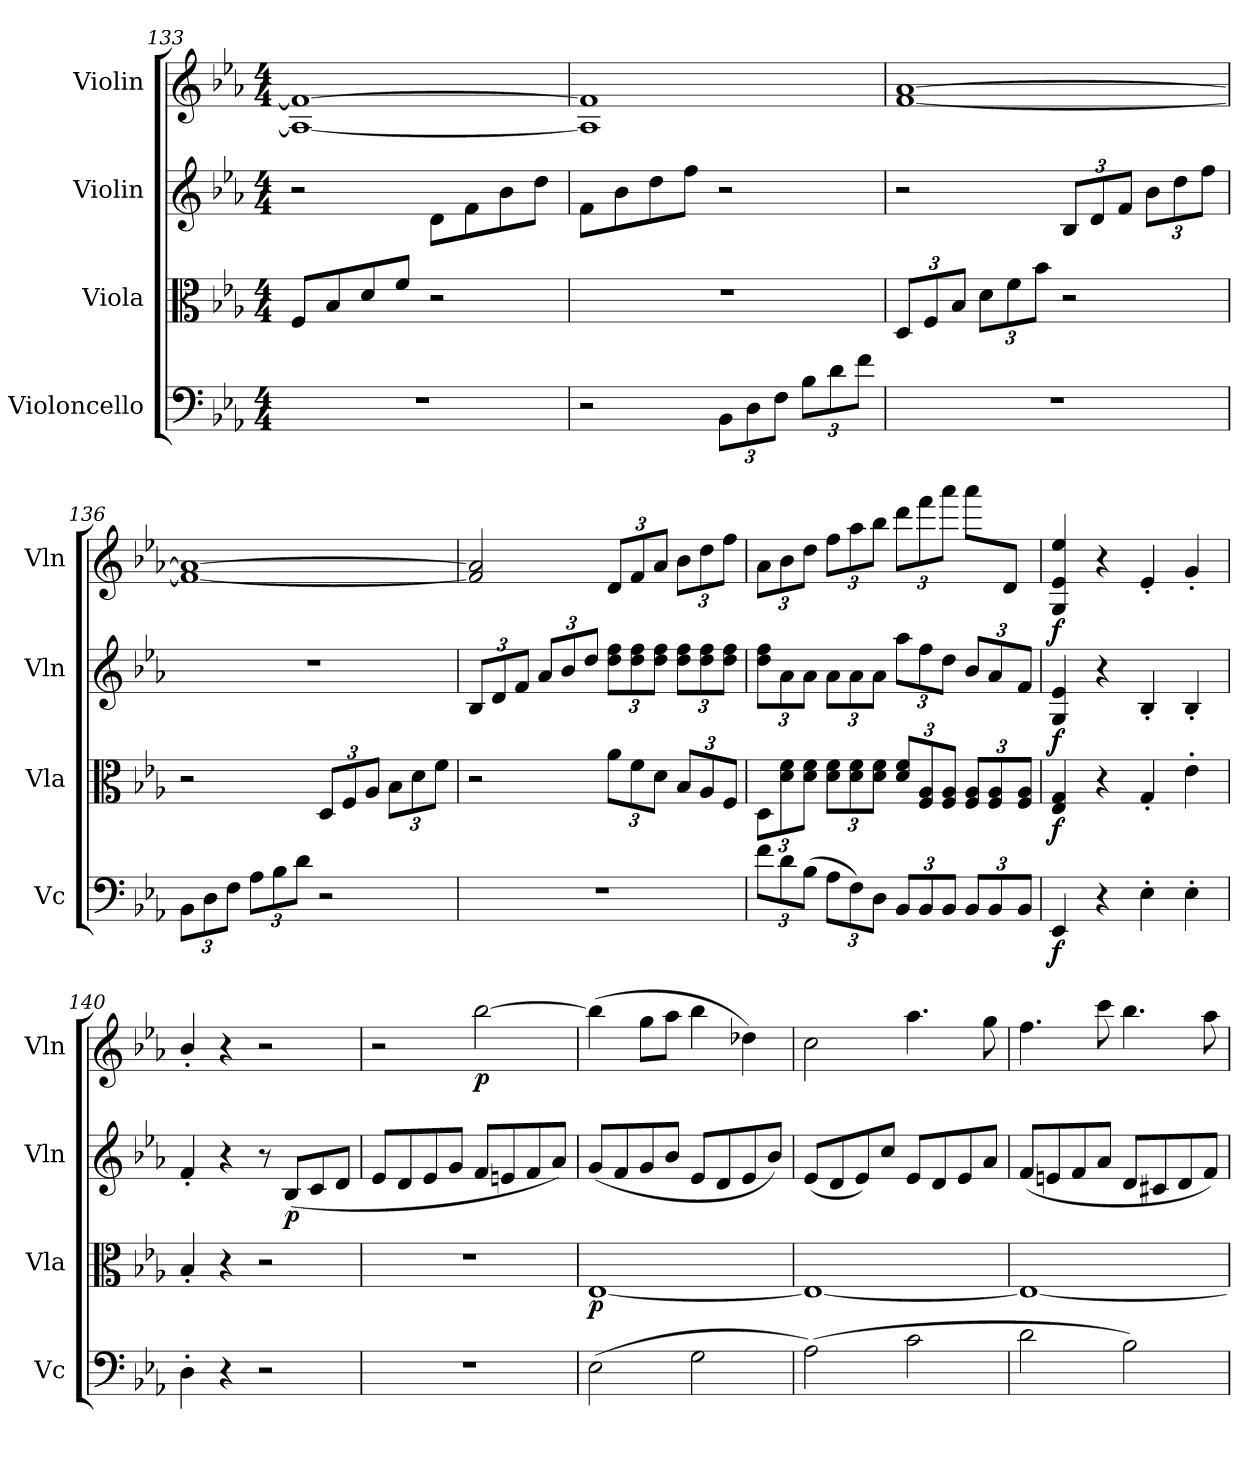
**kern	**dynam	**kern	**dynam	**kern	**dynam	**kern	**dynam
*part4	*part4	*part3	*part3	*part2	*part2	*part1	*part1
*staff4	*staff4	*staff3	*staff3	*staff2	*staff2	*staff1	*staff1
*I"Violoncello	*	*I"Viola	*	*I"Violin	*	*I"Violin	*
*I'Vc	*	*I'Vla	*	*I'Vln	*	*I'Vln	*
*clefF4	*	*clefC3	*	*clefG2	*	*clefG2	*
*k[b-e-a-]	*	*k[b-e-a-]	*	*k[b-e-a-]	*	*k[b-e-a-]	*
*M4/4	*	*M4/4	*	*M4/4	*	*M4/4	*
=133	=133	=133	=133	=133	=133	=133	=133
1r	.	8F/L	.	2r	.	1A-_ 1f_	.
.	.	8B-/	.	.	.	.	.
.	.	8d/	.	.	.	.	.
.	.	8f/J	.	.	.	.	.
.	.	2r	.	8d\L	.	.	.
.	.	.	.	8f\	.	.	.
.	.	.	.	8b-\	.	.	.
.	.	.	.	8dd\J	.	.	.
=134	=134	=134	=134	=134	=134	=134	=134
2r	.	1r	.	8f\L	.	1A-] 1f]	.
.	.	.	.	8b-\	.	.	.
.	.	.	.	8dd\	.	.	.
.	.	.	.	8ff\J	.	.	.
12BB-\L	.	.	.	2r	.	.	.
12D\	.	.	.	.	.	.	.
12F\J	.	.	.	.	.	.	.
12B-\L	.	.	.	.	.	.	.
12d\	.	.	.	.	.	.	.
12f\J	.	.	.	.	.	.	.
=135	=135	=135	=135	=135	=135	=135	=135
1r	.	12D/L	.	2r	.	[1f [1a-	.
.	.	12F/	.	.	.	.	.
.	.	12B-/J	.	.	.	.	.
.	.	12d\L	.	.	.	.	.
.	.	12f\	.	.	.	.	.
.	.	12b-\J	.	.	.	.	.
.	.	2r	.	12B-/L	.	.	.
.	.	.	.	12d/	.	.	.
.	.	.	.	12f/J	.	.	.
.	.	.	.	12b-\L	.	.	.
.	.	.	.	12dd\	.	.	.
.	.	.	.	12ff\J	.	.	.
=136	=136	=136	=136	=136	=136	=136	=136
12BB-\L	.	2r	.	1r	.	1f_ 1a-_	.
12D\	.	.	.	.	.	.	.
12F\J	.	.	.	.	.	.	.
12A-\L	.	.	.	.	.	.	.
12B-\	.	.	.	.	.	.	.
12d\J	.	.	.	.	.	.	.
2r	.	12D/L	.	.	.	.	.
.	.	12F/	.	.	.	.	.
.	.	12A-/J	.	.	.	.	.
.	.	12B-\L	.	.	.	.	.
.	.	12d\	.	.	.	.	.
.	.	12f\J	.	.	.	.	.
=137	=137	=137	=137	=137	=137	=137	=137
1r	.	2r	.	12B-/L	.	2f]/ 2a-]/	.
.	.	.	.	12d/	.	.	.
.	.	.	.	12f/J	.	.	.
.	.	.	.	12a-/L	.	.	.
.	.	.	.	12b-/	.	.	.
.	.	.	.	12dd/J	.	.	.
.	.	12a-\L	.	12dd\ 12ff\L	.	12d/L	.
.	.	12f\	.	12dd\ 12ff\	.	12f/	.
.	.	12d\J	.	12dd\ 12ff\J	.	12a-/J	.
.	.	12B-/L	.	12dd\ 12ff\L	.	12b-\L	.
.	.	12A-/	.	12dd\ 12ff\	.	12dd\	.
.	.	12F/J	.	12dd\ 12ff\J	.	12ff\J	.
=138	=138	=138	=138	=138	=138	=138	=138
12f\L	.	12D/L	.	12dd\ 12ff\L	.	12a-\L	.
12d\	.	12d\ 12f\	.	12a-\	.	12b-\	.
(12B-\J	.	12d\ 12f\J	.	12a-\J	.	12dd\J	.
12A-\L	.	12d\ 12f\L	.	12a-\L	.	12ff\L	.
12F\)	.	12d\ 12f\	.	12a-\	.	12aa-\	.
12D\J	.	12d\ 12f\J	.	12a-\J	.	12bb-\J	.
12BB-/L	.	12d/ 12f/L	.	12aa-\L	.	12ddd\L	.
12BB-/	.	12F/ 12A-/	.	12ff\	.	12fff\	.
12BB-/J	.	12F/ 12A-/J	.	12dd\J	.	12aaa-\J	.
12BB-/L	.	12F/ 12A-/L	.	12b-/L	.	8aaa-\L	.
12BB-/	.	12F/ 12A-/	.	12a-/	.	.	.
.	.	.	.	.	.	8d/J	.
12BB-/J	.	12F/ 12A-/J	.	12f/J	.	.	.
=139	=139	=139	=139	=139	=139	=139	=139
4EE-/	f	4E-/ 4G/	f	4G/ 4e-/	f	4G/ 4e-/ 4ee-/	f
4r	.	4r	.	4r	.	4r	.
4E-'\	.	4G'/	.	4B-'/	.	4e-'/	.
4E-'\	.	4e-'\	.	4B-'/	.	4g'/	.
=140	=140	=140	=140	=140	=140	=140	=140
4D'\	.	4B-'/	.	4f'/	.	4b-'/	.
4r	.	4r	.	4r	.	4r	.
2r	.	2r	.	8r	.	2r	.
.	.	.	.	(8B-/L	p	.	.
.	.	.	.	8c/	.	.	.
.	.	.	.	8d/J	.	.	.
=141	=141	=141	=141	=141	=141	=141	=141
1r	.	1r	.	8e-/L	.	2r	.
.	.	.	.	8d/	.	.	.
.	.	.	.	8e-/	.	.	.
.	.	.	.	8g/J	.	.	.
.	.	.	.	8f/L	.	[2bb-\	p
.	.	.	.	8en/	.	.	.
.	.	.	.	8f/	.	.	.
.	.	.	.	8a-/J)	.	.	.
=142	=142	=142	=142	=142	=142	=142	=142
(2E-\	.	[1E-	p	(8g/L	.	(4bb-\]	.
.	.	.	.	8f/	.	.	.
.	.	.	.	8g/	.	8gg\L	.
.	.	.	.	8b-/J	.	8aa-\J	.
2G\	.	.	.	8e-/L	.	4bb-\	.
.	.	.	.	8d/	.	.	.
.	.	.	.	8e-/	.	4dd-X\)	.
.	.	.	.	8b-/J)	.	.	.
=143	=143	=143	=143	=143	=143	=143	=143
(2A-\)	.	1E-_	.	(8e-/L	.	2cc\	.
.	.	.	.	8d/	.	.	.
.	.	.	.	8e-/)	.	.	.
.	.	.	.	8cc/J	.	.	.
2c\	.	.	.	8e-/L	.	4.aa-\	.
.	.	.	.	8d/	.	.	.
.	.	.	.	8e-/	.	.	.
.	.	.	.	8a-/J	.	8gg\	.
=144	=144	=144	=144	=144	=144	=144	=144
2d\	.	1E-_	.	(8f/L	.	4.ff\	.
.	.	.	.	8en/	.	.	.
.	.	.	.	8f/	.	.	.
.	.	.	.	8a-/J	.	8ccc\	.
2B-\)	.	.	.	8d/L	.	4.bb-\	.
.	.	.	.	8c#X/	.	.	.
.	.	.	.	8d/	.	.	.
.	.	.	.	8f/J)	.	8aa-\	.
=	=	=	=	=	=	=	=
*-	*-	*-	*-	*-	*-	*-	*-
